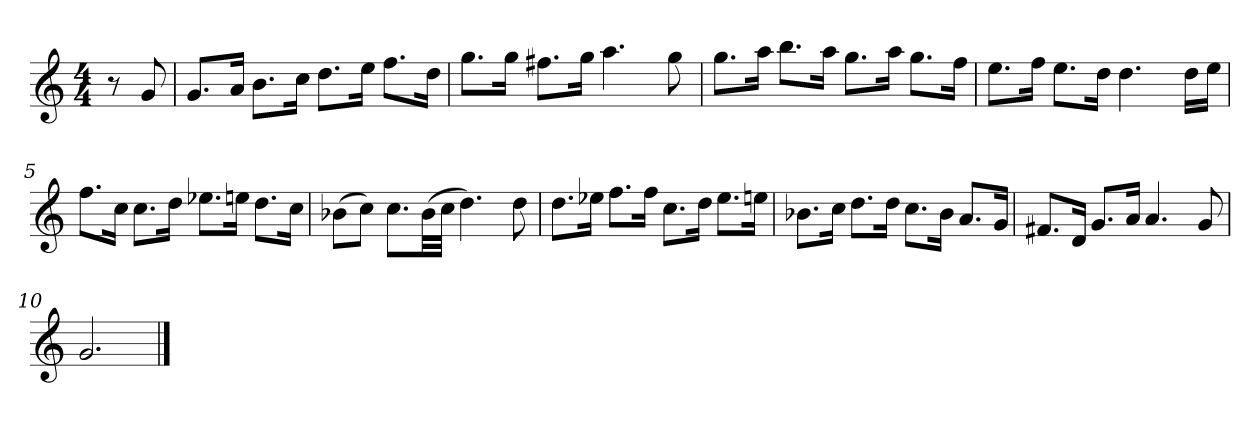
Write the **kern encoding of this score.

**kern
*part1
*staff1
*k[]
*M4/4
*MM120
=
8r
8g
=1
8.gL
16aJk
8.bL
16ccJk
8.ddL
16eeJk
8.ffL
16ddJk
=2
8.ggL
16ggJk
8.ff#XL
16ggJk
4.aa
8gg
=3
8.ggL
16aaJk
8.bbL
16aaJk
8.ggL
16aaJk
8.ggL
16ffJk
=4
8.eeL
16ffJk
8.eeL
16ddJk
4.dd
16ddLL
16eeJJ
=5
8.ffL
16ccJk
8.ccL
16ddJk
8.ee-XL
16eenJk
8.ddL
16ccJk
=6
(8b-XL
8ccJ)
8.ccL
(32b-LL
32ccJJJ
4.dd)
8dd
=7
8.ddL
16ee-XJk
8.ffL
16ffJk
8.ccL
16ddJk
8.ee-L
16eenJk
=8
8.b-XL
16ccJk
8.ddL
16ddJk
8.ccL
16b-Jk
8.aL
16gJk
=9
8.f#XL
16dJk
8.gL
16aJk
4.a
8g
=10
2.g
==
*-
